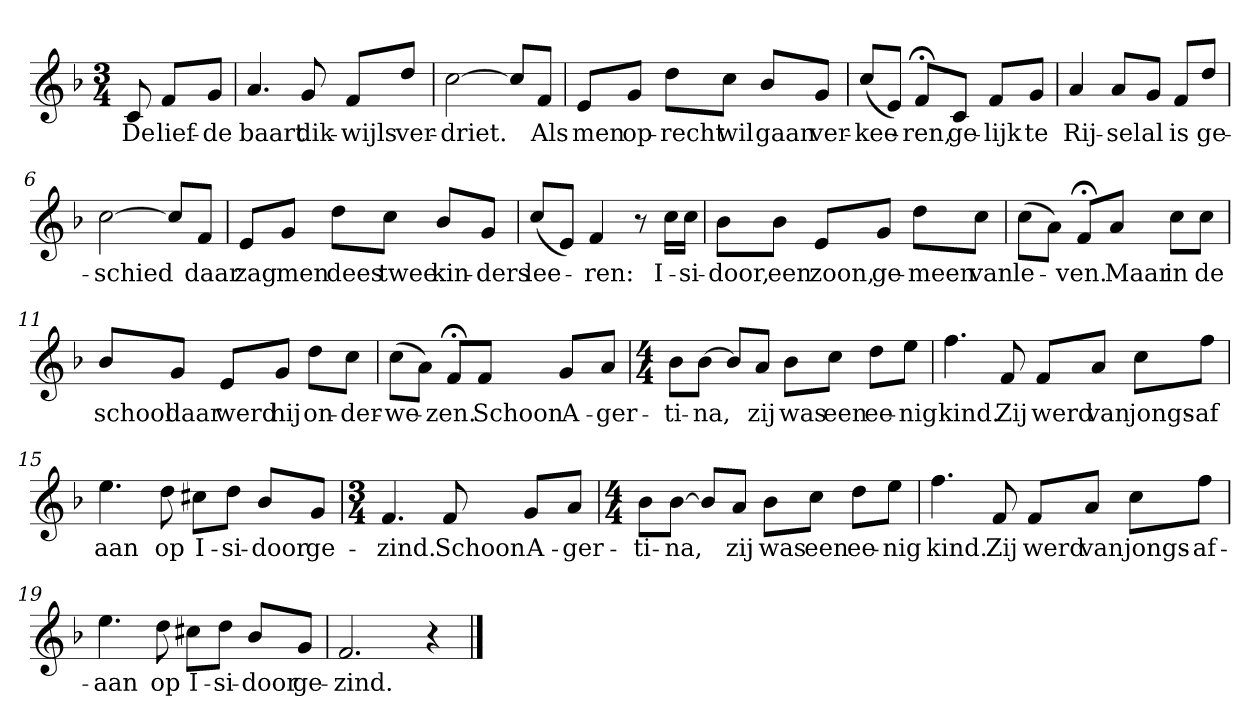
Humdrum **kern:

**kern	**text
*part1	*part1
*staff1	*staff1
*clefG2	*
*k[b-]	*
*F:	*
*M3/4	*
*MM120	*
=	=
8c	De
8f/L	lief-
8g/J	-de
=1	=1
4.a	baart
8g	dik-
8f/L	-wijls
8dd/J	ver-
=2	=2
[2cc	-driet.
8cc/L]	.
8f/J	Als
=3	=3
8e/L	men
8g/J	op-
8dd\L	-recht
8cc\J	wil
8b-/L	gaan
8g/J	ver-
=4	=4
(8cc/L	-kee-
8e/J)	.
8f;</L	-ren,
8c/J	ge-
8f/L	-lijk
8g/J	te
=5	=5
4a	Rij-
8a/L	-sel
8g/J	al
8f/L	is
8dd/J	ge-
=6	=6
[2cc	-schied
8cc/L]	.
8f/J	daar
=7	=7
8e/L	zag
8g/J	men
8dd\L	dees
8cc\J	twee
8b-/L	kin-
8g/J	-ders
=8	=8
(8cc/L	lee-
8e/J)	.
4f	-ren:
8r	.
16cc\LL	I-
16cc\JJ	-si-
=9	=9
8b-\L	-door,
8b-\J	een
8e/L	zoon,
8g/J	ge-
8dd\L	-meen
8cc\J	van
=10	=10
(8cc\L	le-
8a\J)	.
8f;</L	-ven.
8a/J	Maar
8cc\L	in
8cc\J	de
=11	=11
8b-/L	school
8g/J	daar
8e/L	werd
8g/J	hij
8dd\L	on-
8cc\J	-der-
=12	=12
(8cc\L	-we-
8a\J)	.
8f;</L	-zen.
8f/J	Schoon
8g/L	A-
8a/J	-ger-
=13	=13
*M4/4	*
8b-\L	-ti-
[8b-\J	-na,
8b-/L]	.
8a/J	zij
8b-\L	was
8cc\J	een
8dd\L	ee-
8ee\J	-nig
=14	=14
4.ff	kind.
8f	Zij
8f/L	werd
8a/J	van
8cc\L	jongs-
8ff\J	-af
=15	=15
4.ee	aan
8dd	op
8cc#X\L	I-
8dd\J	-si-
8b-/L	-door
8g/J	ge-
=16	=16
*M3/4	*
4.f	-zind.
8f	Schoon
8g/L	A-
8a/J	-ger-
=17	=17
*M4/4	*
8b-\L	-ti-
[8b-\J	-na,
8b-/L]	.
8a/J	zij
8b-\L	was
8cc\J	een
8dd\L	ee-
8ee\J	-nig
=18	=18
4.ff	kind.
8f	Zij
8f/L	werd
8a/J	van
8cc\L	jongs-
8ff\J	-af-
=19	=19
4.ee	-aan
8dd	op
8cc#X\L	I-
8dd\J	-si-
8b-/L	-door
8g/J	ge-
=20	=20
2.f	-zind.
4r	.
==	==
*-	*-
